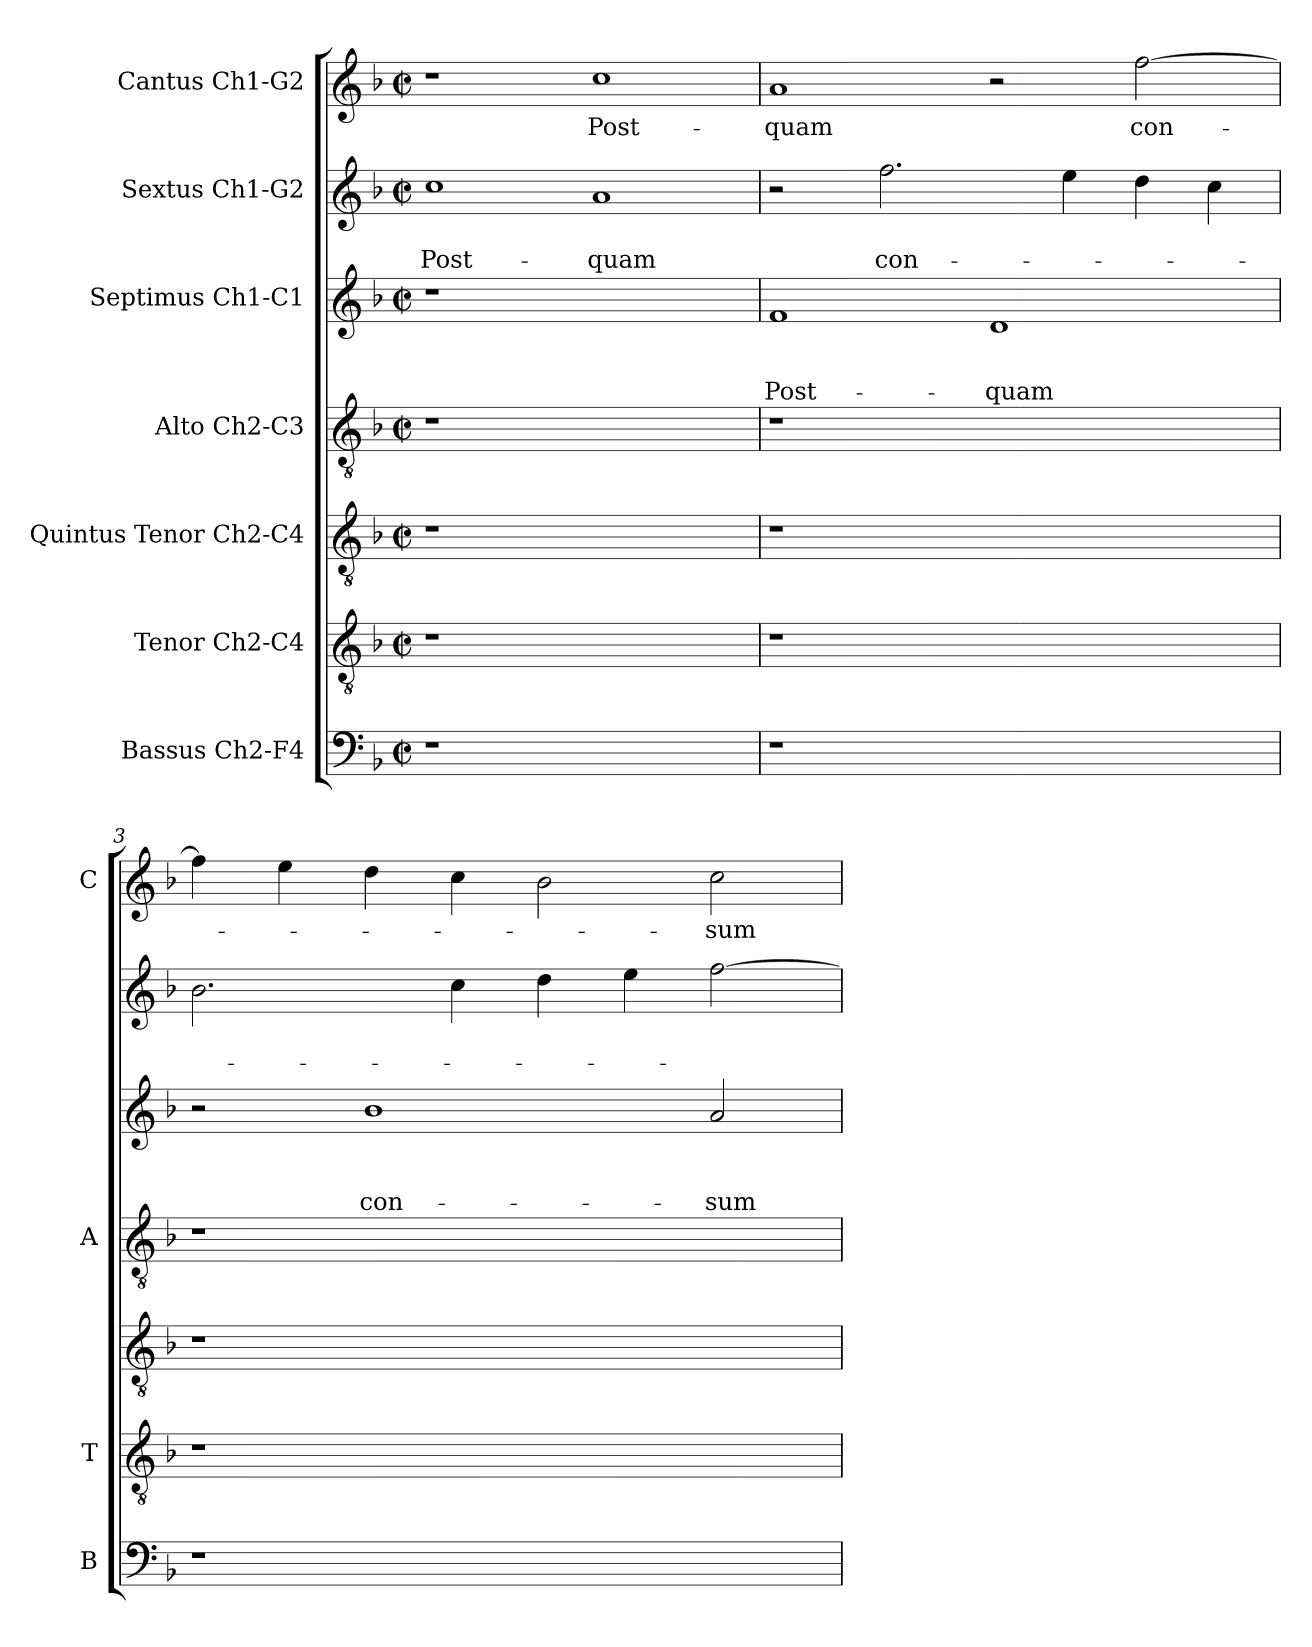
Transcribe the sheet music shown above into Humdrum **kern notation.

**kern	**kern	**kern	**kern	**kern	**text	**text	**text	**kern	**text	**text	**kern	**text
*part7	*part6	*part5	*part4	*part3	*part3	*part3	*part3	*part2	*part2	*part2	*part1	*part1
*staff7	*staff6	*staff5	*staff4	*staff3	*staff3	*staff3	*staff3	*staff2	*staff2	*staff2	*staff1	*staff1
*I"Bassus Ch2-F4	*I"Tenor Ch2-C4	*I"Quintus Tenor Ch2-C4	*I"Alto Ch2-C3	*I"Septimus Ch1-C1	*	*	*	*I"Sextus Ch1-G2	*	*	*I"Cantus Ch1-G2	*
*I'B	*I'T	*	*I'A	*	*	*	*	*	*	*	*I'C	*
*clefF4	*clefGv2	*clefGv2	*clefGv2	*clefG2	*	*	*	*clefG2	*	*	*clefG2	*
*k[b-]	*k[b-]	*k[b-]	*k[b-]	*k[b-]	*	*	*	*k[b-]	*	*	*k[b-]	*
*F:	*F:	*F:	*F:	*F:	*	*	*	*F:	*	*	*F:	*
*M2/2	*M2/2	*M2/2	*M2/2	*M2/2	*	*	*	*M2/2	*	*	*M2/2	*
*met(c|)	*met(c|)	*met(c|)	*met(c|)	*met(c|)	*	*	*	*met(c|)	*	*	*met(c|)	*
=1	=1	=1	=1	=1	=1	=1	=1	=1	=1	=1	=1	=1
!	!	!	!	!	!	!	!	!	!	!LO:LY:b	!	!
1r	1r	1r	1r	1r	.	.	.	1cc	.	Post-	1r	.
!	!	!	!	!	!	!	!	!	!	!LO:LY:b	!	!LO:LY:b
1ryy	1ryy	1ryy	1ryy	1ryy	.	.	.	1a	.	-quam	1cc	Post-
=2	=2	=2	=2	=2	=2	=2	=2	=2	=2	=2	=2	=2
!	!	!	!	!	!	!	!LO:LY:b	!	!	!	!	!LO:LY:b
1r	1r	1r	1r	1f	.	.	Post-	2r	.	.	1a	-quam
!	!	!	!	!	!	!	!	!	!	!LO:LY:b	!	!
.	.	.	.	.	.	.	.	2.ff\	.	con-	.	.
!	!	!	!	!	!	!	!LO:LY:b	!	!	!	!	!
1ryy	1ryy	1ryy	1ryy	1d	.	.	-quam	.	.	.	2r	.
.	.	.	.	.	.	.	.	4ee\	.	.	.	.
!	!	!	!	!	!	!	!	!	!	!	!	!LO:LY:b
.	.	.	.	.	.	.	.	4dd\	.	.	[2ff\	con-
.	.	.	.	.	.	.	.	4cc\	.	.	.	.
=3	=3	=3	=3	=3	=3	=3	=3	=3	=3	=3	=3	=3
1r	1r	1r	1r	2r	.	.	.	2.b-\	.	.	4ff\]	.
.	.	.	.	.	.	.	.	.	.	.	4ee\	.
!	!	!	!	!	!	!	!LO:LY:b	!	!	!	!	!
.	.	.	.	1b-	.	.	con-	.	.	.	4dd\	.
.	.	.	.	.	.	.	.	4cc\	.	.	4cc\	.
1ryy	1ryy	1ryy	1ryy	.	.	.	.	4dd\	.	.	2b-\	.
.	.	.	.	.	.	.	.	4ee\	.	.	.	.
!	!	!	!	!	!	!	!LO:LY:b	!	!	!	!	!LO:LY:b
.	.	.	.	2a/	.	.	-sum-	[2ff\	.	.	2cc\	-sum-
=	=	=	=	=	=	=	=	=	=	=	=	=
*-	*-	*-	*-	*-	*-	*-	*-	*-	*-	*-	*-	*-
